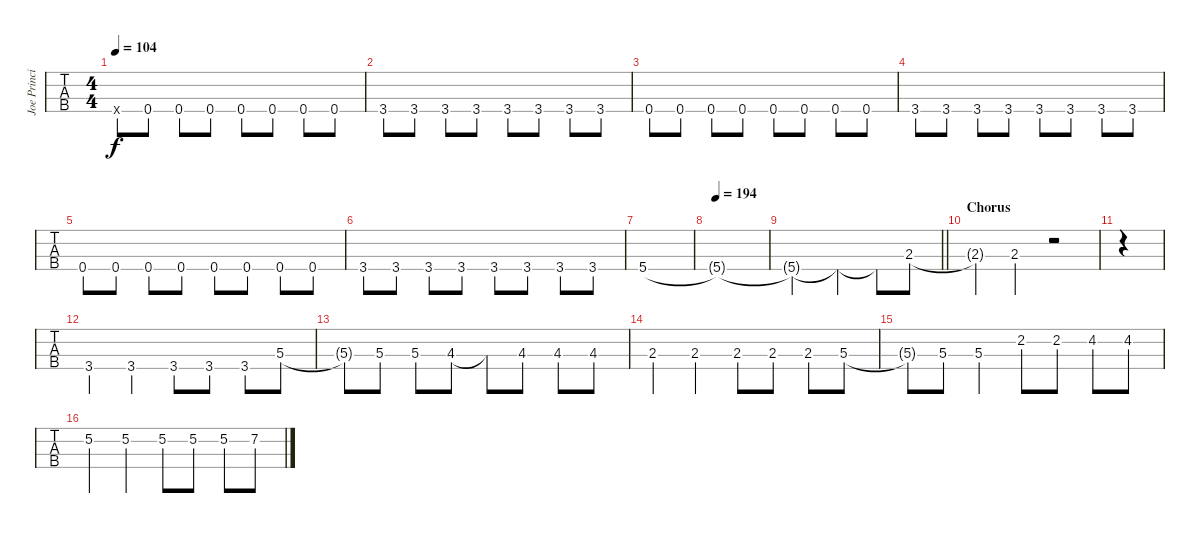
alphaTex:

\track ("Joe Principe - Bass" "Joe Princi") {instrument electricbassfinger}
\staff {tabs}
\tuning (Gb2 Db2 Ab1 Eb1) {hide}
\ts (4 4)
\tempo 104
\clef f4
\ks c
0.4{x}.8{dy f} 0.4.8 0.4.8 0.4.8 0.4.8 0.4.8 0.4.8 0.4.8 |
3.4.8 3.4.8 3.4.8 3.4.8 3.4.8 3.4.8 3.4.8 3.4.8 |
0.4.8 0.4.8 0.4.8 0.4.8 0.4.8 0.4.8 0.4.8 0.4.8 |
3.4.8 3.4.8 3.4.8 3.4.8 3.4.8 3.4.8 3.4.8 3.4.8 |
0.4.8 0.4.8 0.4.8 0.4.8 0.4.8 0.4.8 0.4.8 0.4.8 |
3.4.8 3.4.8 3.4.8 3.4.8 3.4.8 3.4.8 3.4.8 3.4.8 |
5.4.1 |
\tempo 194
5.4{t}.1 |
\barLineRight lightlight
5.4{t}.2 5.4{t}.4 5.4{t}.8 2.3.8 |
\section ("" "Chorus")
2.3{t}.4 2.3.4 r.2 |
|
3.4.4 3.4.4 3.4.8 3.4.8 3.4.8 5.3.8 |
5.3{t}.8 5.3.8 5.3.8 4.3.8 4.3{t}.8 4.3.8 4.3.8 4.3.8 |
2.3.4 2.3.4 2.3.8 2.3.8 2.3.8 5.3.8 |
5.3{t}.8 5.3.8 5.3.4 2.2.8 2.2.8 4.2.8 4.2.8 |
5.2.4 5.2.4 5.2.8 5.2.8 5.2.8 7.2.8
